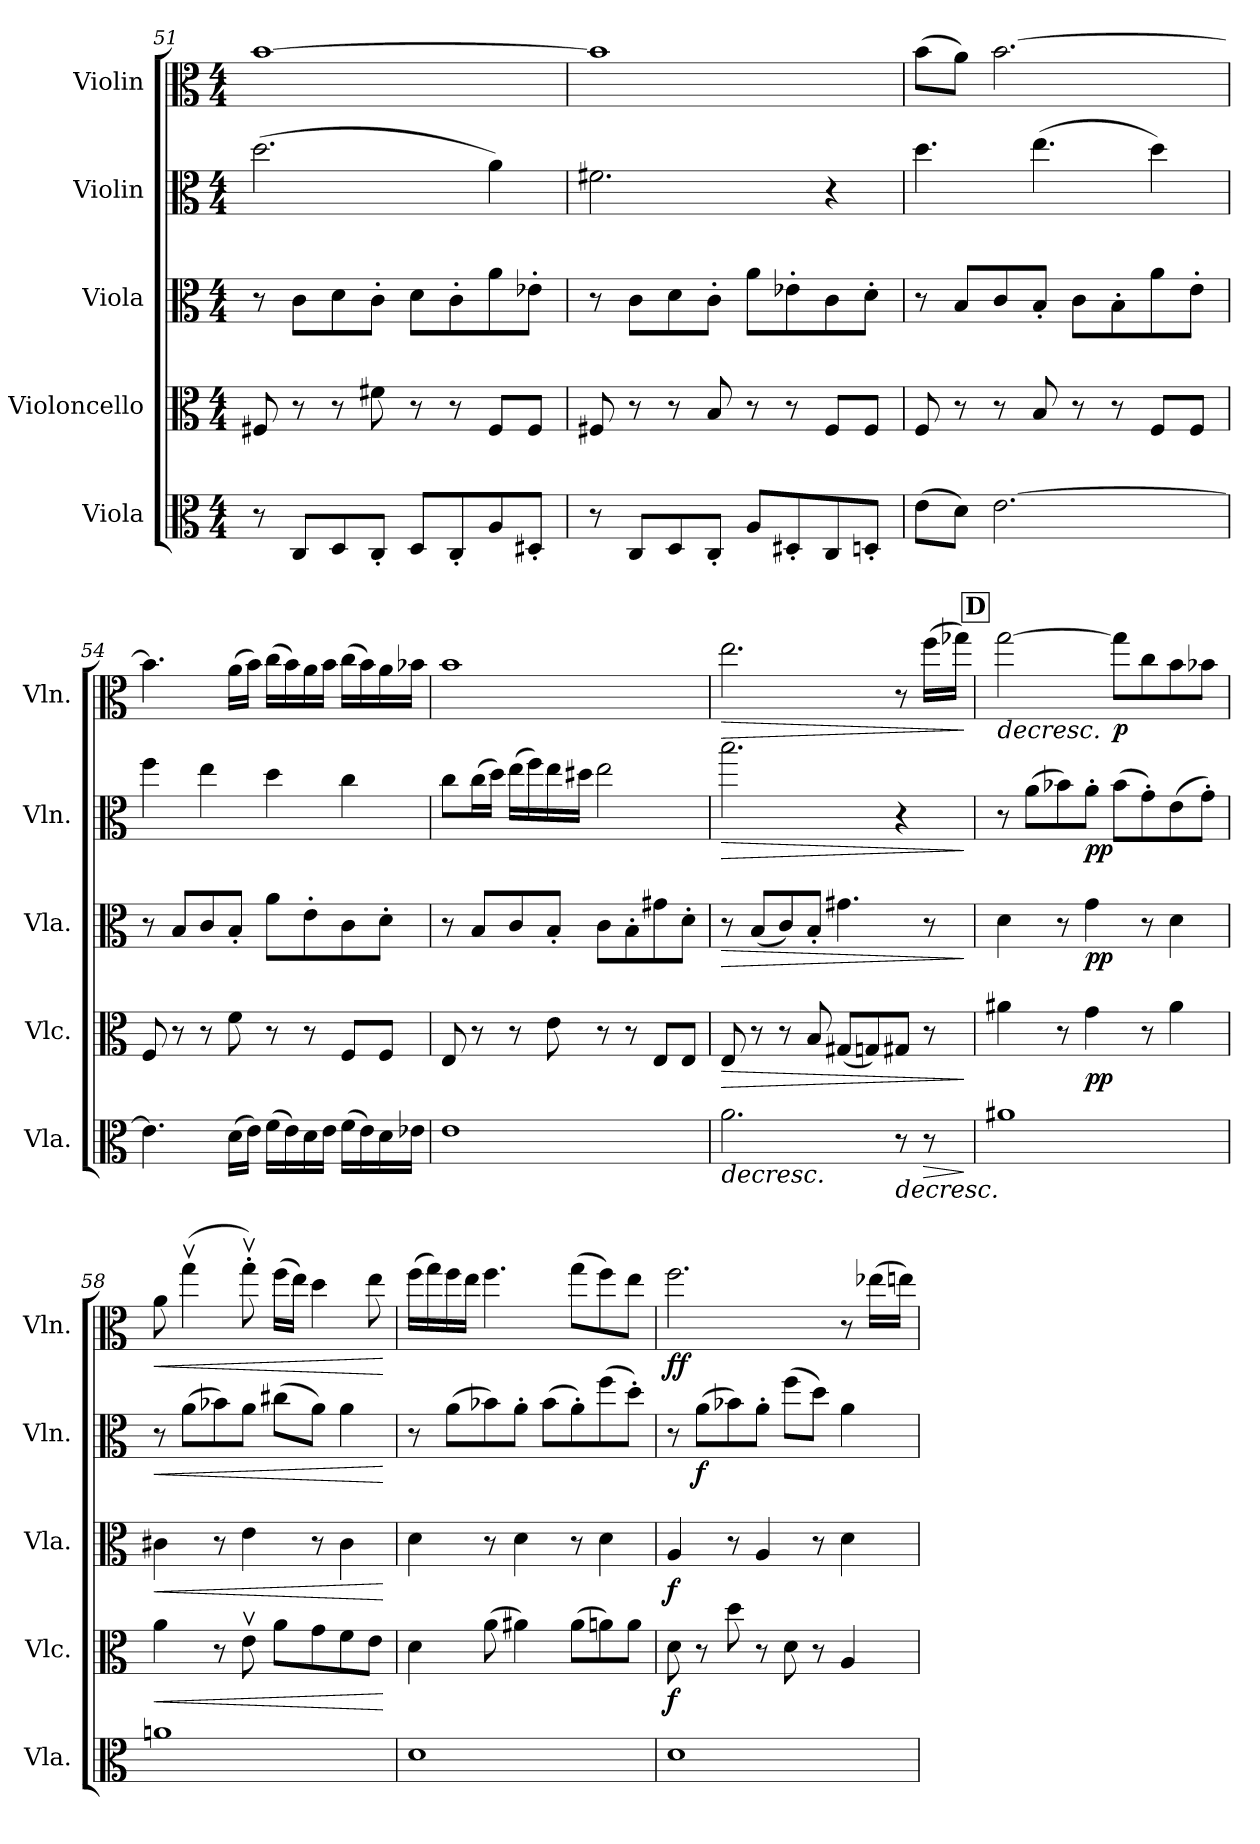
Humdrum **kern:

**kern	**dynam	**kern	**dynam	**kern	**dynam	**kern	**dynam	**kern	**dynam
*part5	*part5	*part4	*part4	*part3	*part3	*part2	*part2	*part1	*part1
*staff5	*staff5	*staff4	*staff4	*staff3	*staff3	*staff2	*staff2	*staff1	*staff1
*I"Viola	*	*I"Violoncello	*	*I"Viola	*	*I"Violin	*	*I"Violin	*
*I'Vla.	*	*I'Vlc.	*	*I'Vla.	*	*I'Vln.	*	*I'Vln.	*
!!LO:PB:g=z
*clefC3	*	*clefC3	*	*clefC3	*	*clefC3	*	*clefC3	*
*k[]	*	*k[]	*	*k[]	*	*k[]	*	*k[]	*
*M4/4	*	*M4/4	*	*M4/4	*	*M4/4	*	*M4/4	*
=51	=51	=51	=51	=51	=51	=51	=51	=51	=51
8r	.	8F#X/	.	8r	.	(2.dd\	.	[1b	.
8C/L	.	8r	.	8c\L	.	.	.	.	.
8D/	.	8r	.	8d\	.	.	.	.	.
8C'/J	.	8f#X\	.	8c'\J	.	.	.	.	.
8D/L	.	8r	.	8d\L	.	.	.	.	.
8C'/	.	8r	.	8c'\	.	.	.	.	.
8A/	.	8F#/L	.	8a\	.	4a\)	.	.	.
8D#X'/J	.	8F#/J	.	8e-X'\J	.	.	.	.	.
=52	=52	=52	=52	=52	=52	=52	=52	=52	=52
8r	.	8F#X/	.	8r	.	2.f#X\	.	1b]	.
8C/L	.	8r	.	8c\L	.	.	.	.	.
8D/	.	8r	.	8d\	.	.	.	.	.
8C'/J	.	8B/	.	8c'\J	.	.	.	.	.
8A/L	.	8r	.	8a\L	.	.	.	.	.
8D#X'/	.	8r	.	8e-X'\	.	.	.	.	.
8C/	.	8F#/L	.	8c\	.	4r	.	.	.
8Dn'/J	.	8F#/J	.	8d'\J	.	.	.	.	.
=53	=53	=53	=53	=53	=53	=53	=53	=53	=53
(8e\L	.	8F/	.	8r	.	4.dd\	.	(8b\L	.
8d\J)	.	8r	.	8B/L	.	.	.	8a\J)	.
[2.e\	.	8r	.	8c/	.	.	.	[2.b\	.
.	.	8B/	.	8B'/J	.	(4.ee\	.	.	.
.	.	8r	.	8c\L	.	.	.	.	.
.	.	8r	.	8B'\	.	.	.	.	.
.	.	8F/L	.	8a\	.	4dd\)	.	.	.
.	.	8F/J	.	8e'\J	.	.	.	.	.
!!LO:LB:g=z
=54	=54	=54	=54	=54	=54	=54	=54	=54	=54
4.e\]	.	8F/	.	8r	.	4ff\	.	4.b\]	.
.	.	8r	.	8B/L	.	.	.	.	.
.	.	8r	.	8c/	.	4ee\	.	.	.
(16d\LL	.	8f\	.	8B'/J	.	.	.	(16a\LL	.
16e\JJ)	.	.	.	.	.	.	.	16b\JJ)	.
(16f\LL	.	8r	.	8a\L	.	4dd\	.	(16cc\LL	.
16e\)	.	.	.	.	.	.	.	16b\)	.
16d\	.	8r	.	8e'\	.	.	.	16a\	.
16e\JJ	.	.	.	.	.	.	.	16b\JJ	.
(16f\LL	.	8F/L	.	8c\	.	4cc\	.	(16cc\LL	.
16e\)	.	.	.	.	.	.	.	16b\)	.
16d\	.	8F/J	.	8d'\J	.	.	.	16a\	.
16e-X\JJ	.	.	.	.	.	.	.	16b-X\JJ	.
=55	=55	=55	=55	=55	=55	=55	=55	=55	=55
1e	.	8E/	.	8r	.	8cc\L	.	1b	.
.	.	8r	.	8B/L	.	(16cc\L	.	.	.
.	.	.	.	.	.	16dd\JJ)	.	.	.
.	.	8r	.	8c/	.	(16ee\LL	.	.	.
.	.	.	.	.	.	16ff\)	.	.	.
.	.	8e\	.	8B'/J	.	16ee\	.	.	.
.	.	.	.	.	.	16dd#X\JJ	.	.	.
.	.	8r	.	8c\L	.	2ee\	.	.	.
.	.	8r	.	8B'\	.	.	.	.	.
.	.	8E/L	.	8g#X\	.	.	.	.	.
.	.	8E/J	.	8d'\J	.	.	.	.	.
=56	=56	=56	=56	=56	=56	=56	=56	=56	=56
!	!LO:HP:b	!	!LO:HP:b	!	!LO:HP:b	!	!LO:HP:b	!	!LO:HP:b
2.a\	>	8E/	>	8r	>	2.bb\	>	2.ee\	>
.	.	8r	.	(8B/L	.	.	.	.	.
.	.	8r	.	8c/)	.	.	.	.	.
.	.	8B/	.	8B'/J	.	.	.	.	.
.	.	(8G#X/L	.	4.g#X\	.	.	.	.	.
.	.	8Gn/)	.	.	.	.	.	.	.
!	!LO:HP:b	!	!	!	!	!	!	!	!
8r	>	8G#X/J	.	.	.	4r	.	8r	.
!	!LO:HP:b	!	!	!	!	!	!	!	!
8r	>	8r	.	8r	.	.	.	(16ff\LL	.
.	.	.	.	.	.	.	.	16gg-X\JJ)	.
.	] ] ]	.	]	.	]	.	]	.	]
!!LO:PB:g=z
!!LO:REH:place=s1:a:B:fs=14:t=D
=57	=57	=57	=57	=57	=57	=57	=57	=57	=57
!	!	!	!	!	!	!	!	!	!LO:HP:b
1a#X	.	4a#X\	.	4d\	.	8r	.	[2gg\	>
.	.	.	.	.	.	(8a\L	.	.	.
.	.	8r	.	8r	.	8b-X\)	.	.	.
!	!	!	!LO:DY:b	!	!LO:DY:b	!	!LO:DY:b	!	!
.	.	4g\	pp	4g\	pp	8a'\J	pp	.	.
!	!	!	!	!	!	!	!	!	!LO:DY:b
.	.	.	.	.	.	(8b-\L	.	8gg\L]	p
.	.	8r	.	8r	.	8g'\)	.	8cc\	.
.	.	4a#\	.	4d\	.	(8e\	.	8b\	.
.	.	.	.	.	.	8g'\J)	.	8b-X\J	.
.	.	.	.	.	.	.	.	.	]
=58	=58	=58	=58	=58	=58	=58	=58	=58	=58
!	!	!	!LO:HP:b	!	!LO:HP:b	!	!LO:HP:b	!	!LO:HP:b
1an	.	4a\	<	4c#X\	<	8r	<	8a\	<
.	.	.	.	.	.	(8a\L	.	(4ggv\	.
.	.	8r	.	8r	.	8b-X\)	.	.	.
.	.	8ev\	.	4e\	.	8a\J	.	8ggv'\)	.
.	.	8a\L	.	.	.	(8cc#X\L	.	(16ff\LL	.
.	.	.	.	.	.	.	.	16ee\JJ)	.
.	.	8g\	.	8r	.	8a\J)	.	4dd\	.
.	.	8f\	.	4c#\	.	4a\	.	.	.
.	.	8e\J	.	.	.	.	.	8ee\	.
.	.	.	[	.	[	.	[	.	[
=59	=59	=59	=59	=59	=59	=59	=59	=59	=59
1d	.	4d\	.	4d\	.	8r	.	(16ff\LL	.
.	.	.	.	.	.	.	.	16gg\)	.
.	.	.	.	.	.	(8a\L	.	16ff\	.
.	.	.	.	.	.	.	.	16ee\JJ	.
.	.	(8a\	.	8r	.	8b-X\)	.	4.ff\	.
.	.	4a#X\)	.	4d\	.	8a'\J	.	.	.
.	.	.	.	.	.	(8b-\L	.	.	.
.	.	(8a#\L	.	8r	.	8a'\)	.	(8gg\L	.
.	.	8an\)	.	4d\	.	(8ff\	.	8ff\)	.
.	.	8a\J	.	.	.	8dd'\J)	.	8ee\J	.
!!LO:LB:g=z
=60	=60	=60	=60	=60	=60	=60	=60	=60	=60
!	!	!	!LO:DY:b	!	!LO:DY:b	!	!	!	!LO:DY:b
1d	.	8d\	f	4A/	f	8r	.	2.ff\	ff
!	!	!	!	!	!	!	!LO:DY:b	!	!
.	.	8r	.	.	.	(8a\L	f	.	.
.	.	8dd\	.	8r	.	8b-X\)	.	.	.
.	.	8r	.	4A/	.	8a'\J	.	.	.
.	.	8d\	.	.	.	(8ff\L	.	.	.
.	.	8r	.	8r	.	8dd\J)	.	.	.
.	.	4A/	.	4d\	.	4a\	.	8r	.
.	.	.	.	.	.	.	.	(16ee-X\LL	.
.	.	.	.	.	.	.	.	16een\JJ)	.
=	=	=	=	=	=	=	=	=	=
*-	*-	*-	*-	*-	*-	*-	*-	*-	*-
